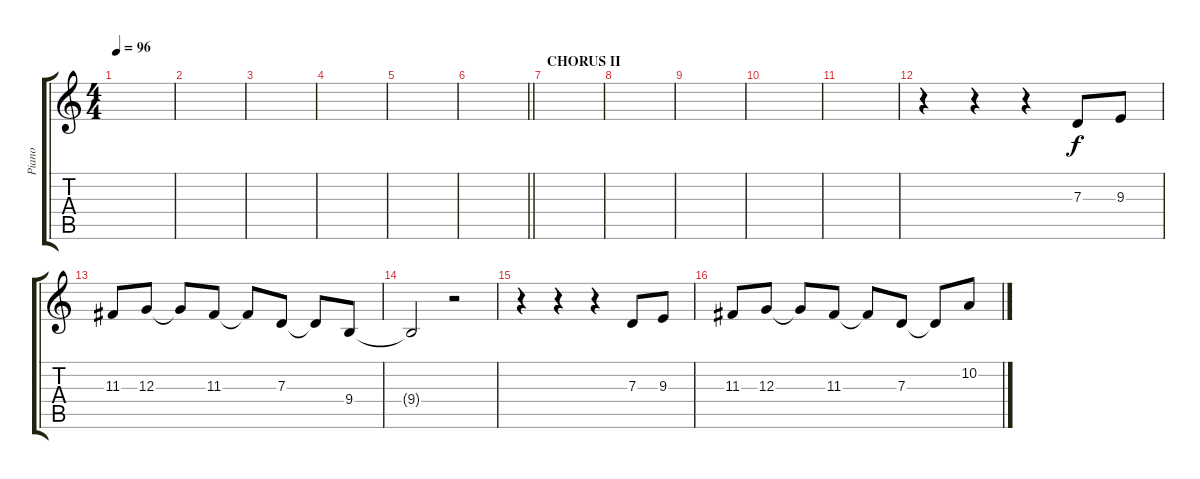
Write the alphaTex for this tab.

\track ("Piano" "Piano") {instrument drawbarorgan}
\staff {score tabs}
\tuning (E4 B3 G3 D3 A2 E2) {hide}
\ts (4 4)
\tempo 96
\clef g2
\ks c
|
|
|
|
|
\barLineRight lightlight
|
\section ("" "CHORUS II")
|
|
|
|
|
r.4 r.4 r.4 7.3.8 9.3.8 |
11.3.8 12.3.8 12.3{t}.8 11.3.8 11.3{t}.8 7.3.8 7.3{t}.8 9.4.8 |
9.4{t}.2 r.2 |
r.4 r.4 r.4 7.3.8 9.3.8 |
11.3.8 12.3.8 12.3{t}.8 11.3.8 11.3{t}.8 7.3.8 7.3{t}.8 10.2.8
